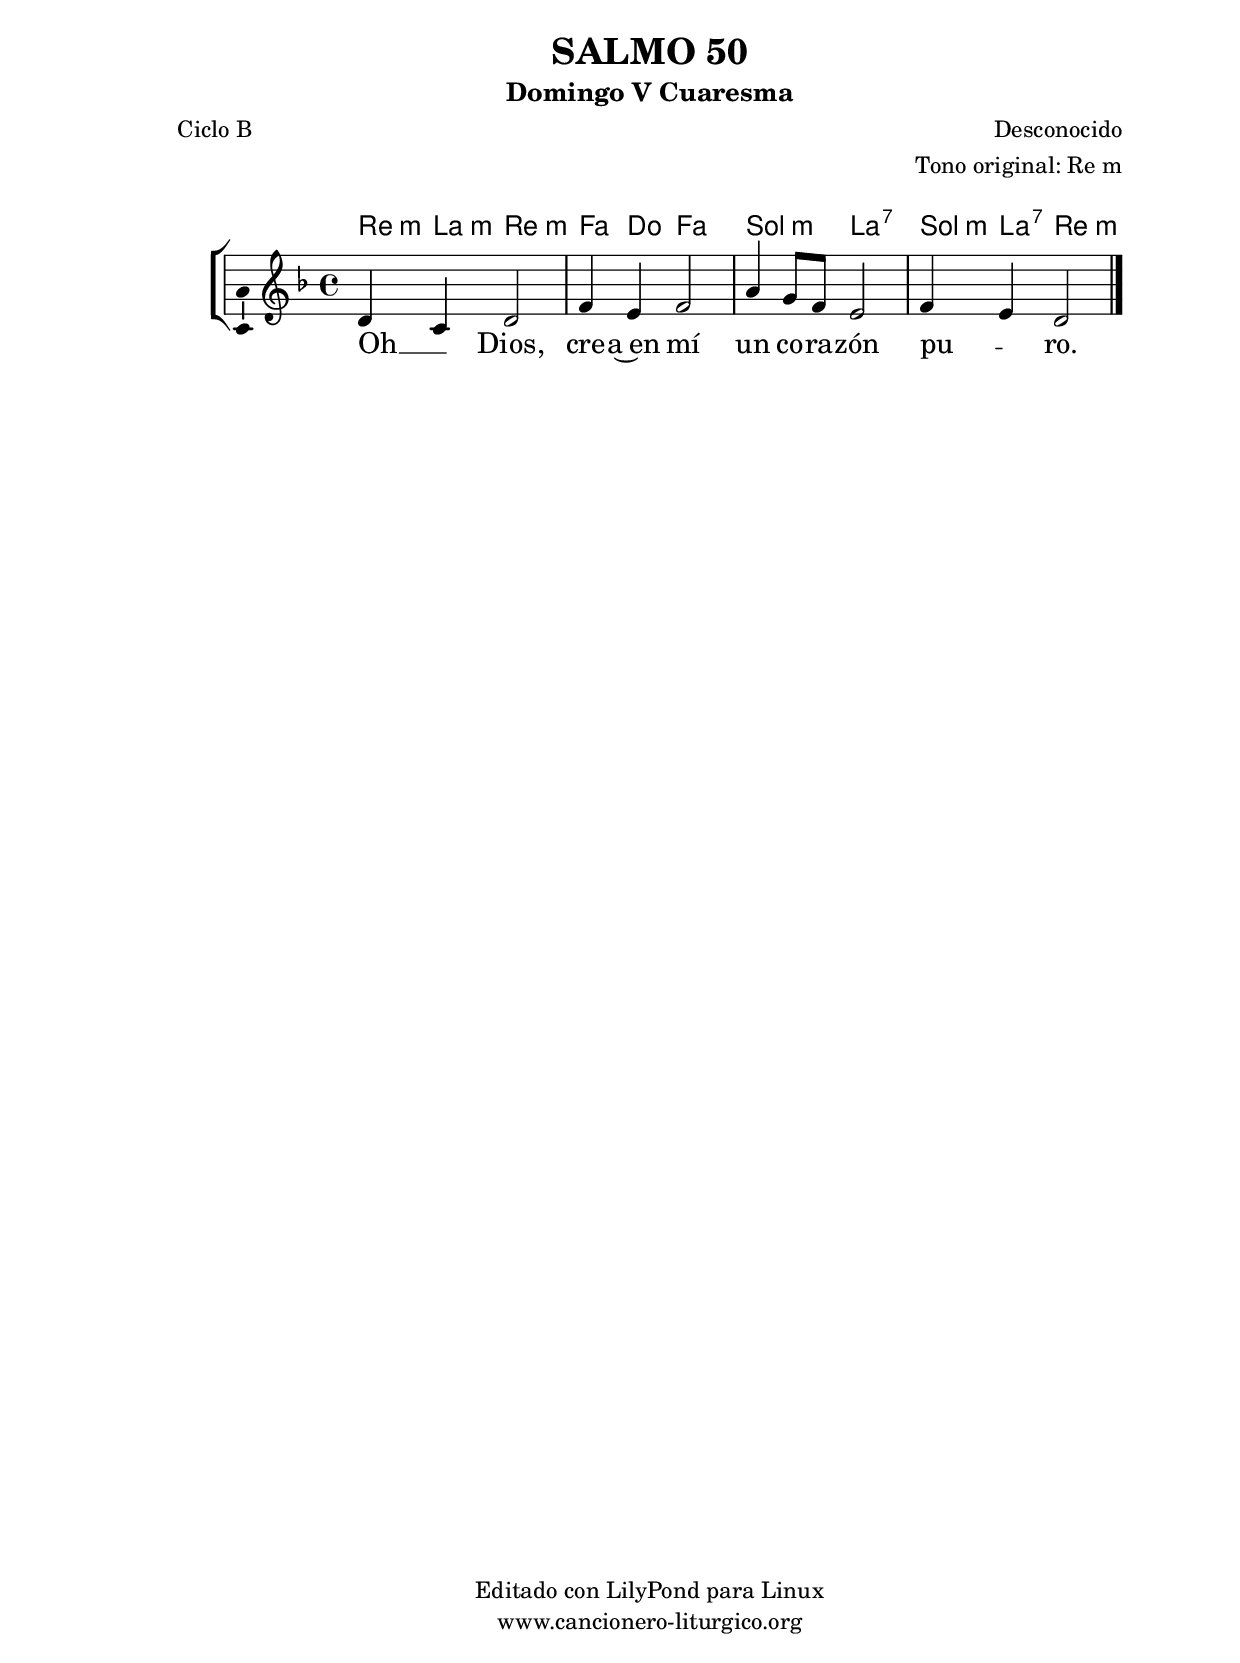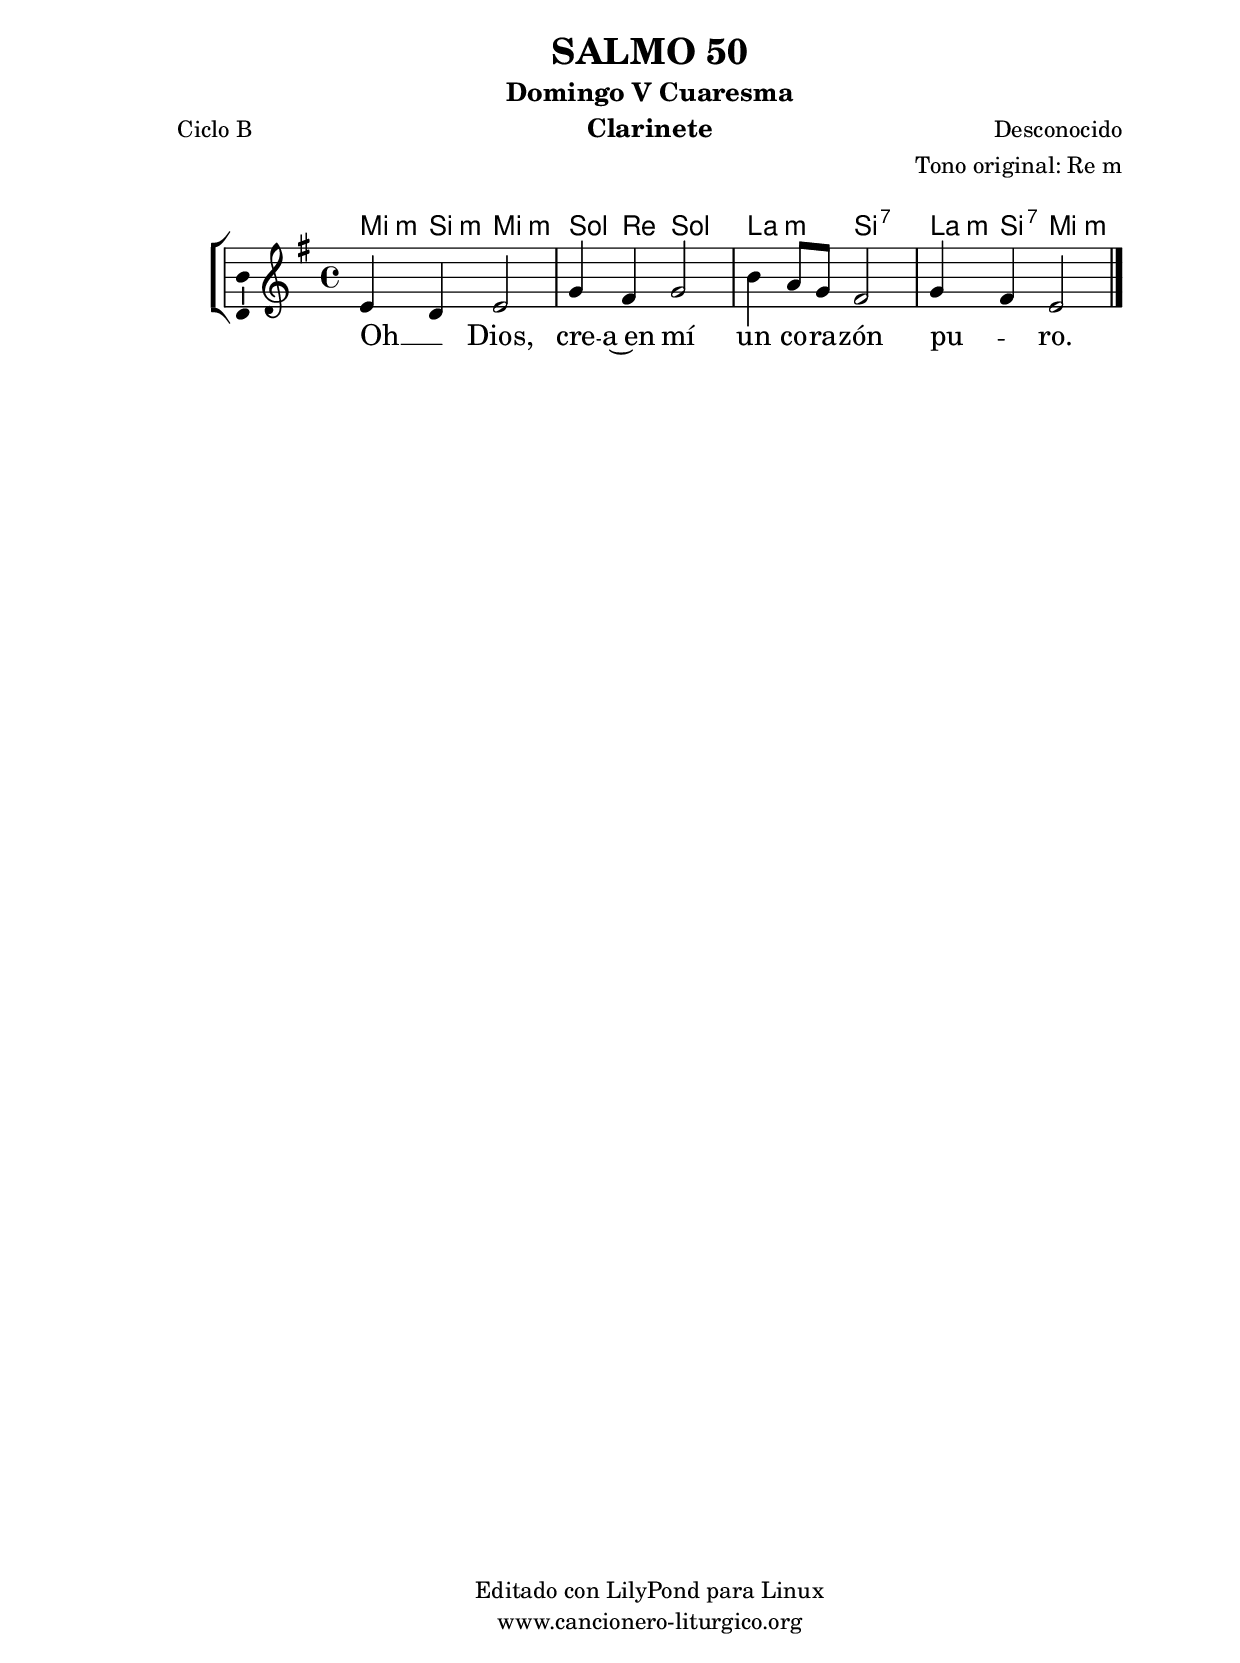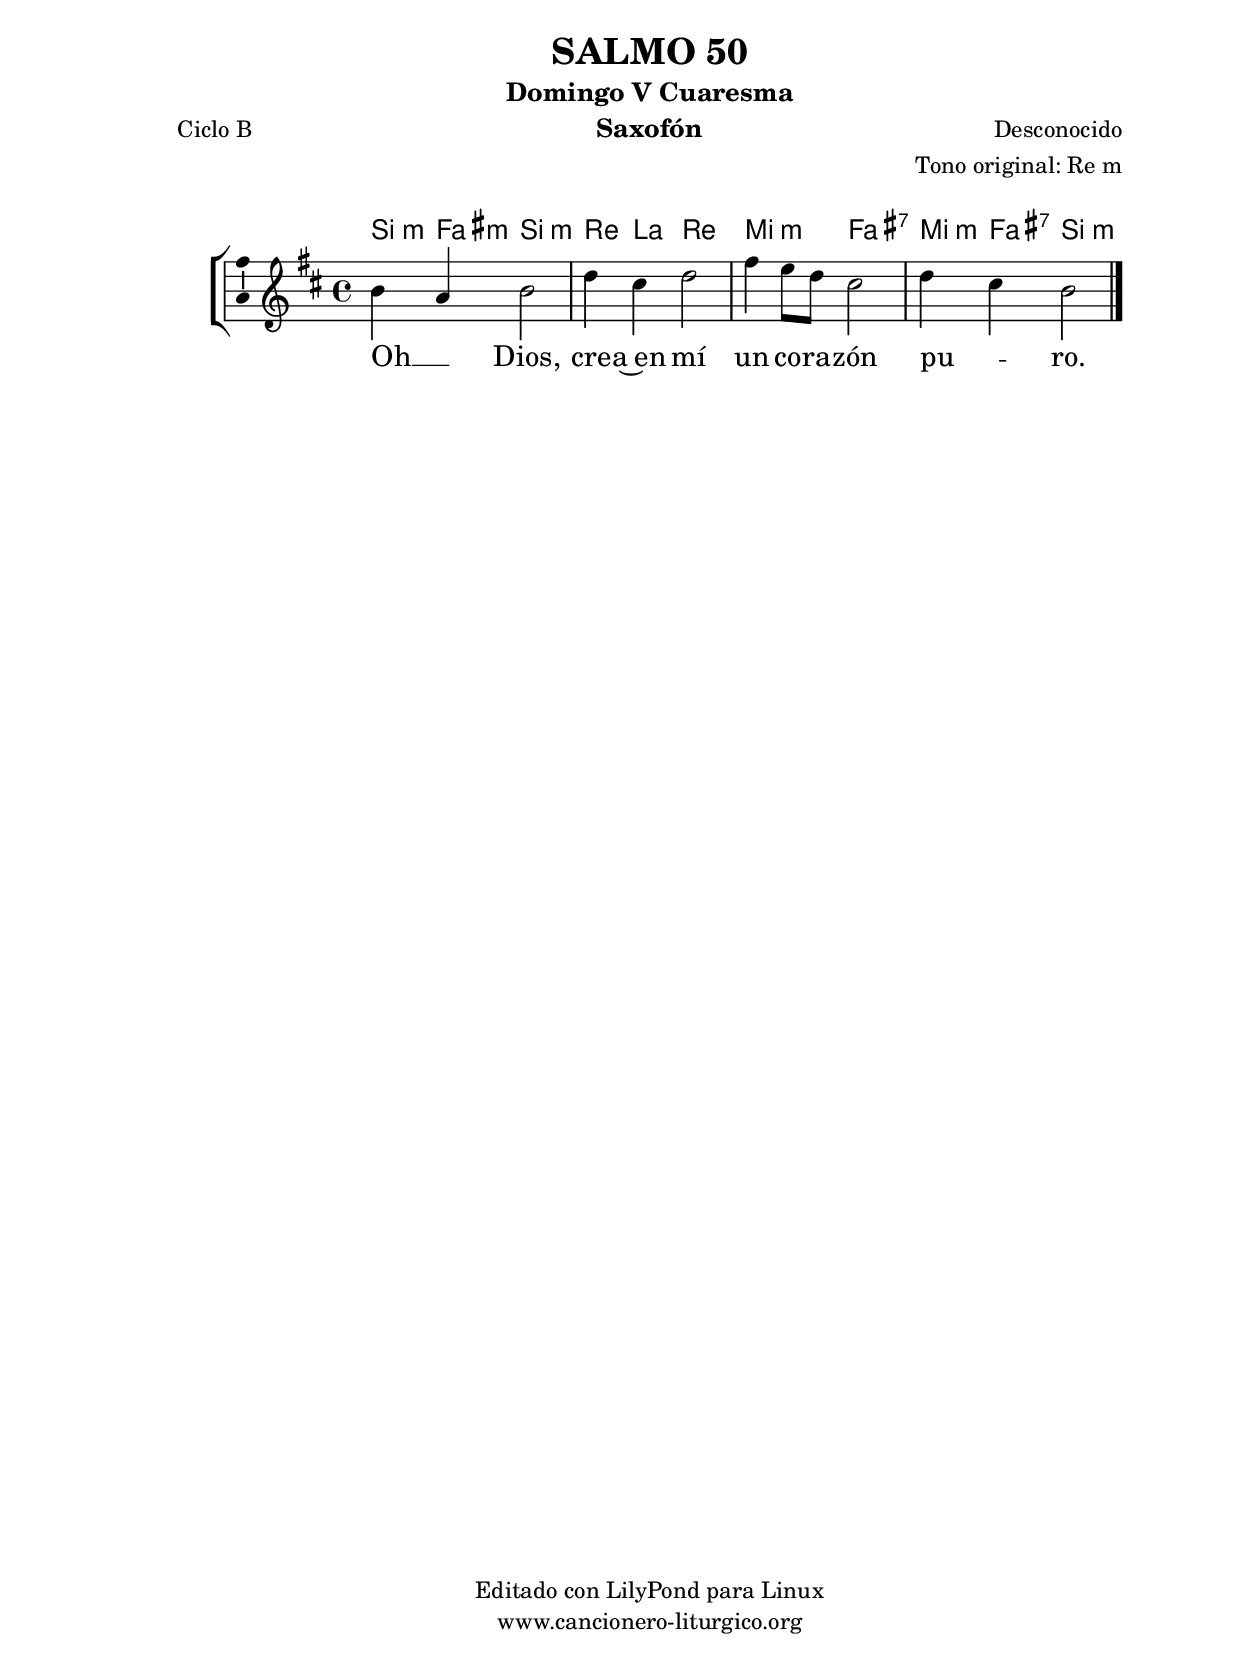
%
%para convertir .midi en .wav:
%timidity filename.midi -Ow -o finename.wav
%
%
%Para convertir de .wav a .mp3:
%lame -h -m j filename.wav
%
%
%para escuchar el midi:
%timidity nombrefichero.midi
%


%versión de lilypond para la que se ha escrito esta partitura:
\version "2.16.0"

	%Tamaño papel
	#(set-default-paper-size "a4")
	%Tamaño partitura
	#(set-global-staff-size 20)
	%No responde al pulsar sobre una nota
	#(ly:set-option 'point-and-click #f)

%parámetros del encabezamiento:
\header {
	title = "SALMO 50"
	subtitle = "Domingo V Cuaresma"
	composer = "Desconocido"
	poet = "Ciclo B"
	meter = ""
	arranger = "Tono original: Re m"
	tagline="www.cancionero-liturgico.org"
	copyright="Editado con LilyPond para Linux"
	tiempo = "Cuaresma"
	usos = "Salmo"
	letra = "Oh Dios, crea en mí un corazón puro."
	}

%parámetros asociados al papel:
\paper  {
	oddHeaderMarkup = \markup {\fill-line { \on-the-fly #not-first-page \fromproperty #'header:title \on-the-fly #not-first-page \fromproperty #'header:composer }}
	evenHeaderMarkup = \markup {\fill-line { \fromproperty #'header:composer \fromproperty #'header:title }}
	#(set-paper-size "a4")
	print-page-number = ##f
	first-page-number = 1
	print-first-page-number = ##f
%	head-separation = 3.0 \cm
	top-margin = 2.0 \cm
	bottom-margin = 0.5\cm
%%%	bottom-margin = -1.0\cm
	left-margin = 3.0 \cm
	line-width = 16.0 \cm 
	indent = 8\mm
	interscoreline = 2.\mm
	between-system-space = 15\mm
%	para que las partituras no llenen la hoja:
	ragged-bottom = ##t
%	idem para la última hoja:
	ragged-last-bottom = ##f
%	para que las partituras llenen el ancho del papel:
	ragged-last = ##f
	after-title-space = 2.5 \cm
%page-count=1
system-count=1

	%Flexible Vertical Spacing
%	markup-markup-spacing =
%	#'((basic-distance . 15) (minimum-distance . 15) (padding . 3))
	markup-system-spacing =
	#'((basic-distance . 15) (minimum-distance . 15) (padding . 3))
	system-system-spacing =
	#'((basic-distance . 15) (minimum-distance . 15) (padding . 3))
	score-system-spacing =
	#'((basic-distance . 15) (minimum-distance . 15) (padding . 5))
%	top-system-spacing = % header
%	#'((basic-distance . 8) (minimum-distance . 0) (padding . 3))
%	top-markup-spacing =
%	#'((basic-distance . 20) (minimum-distance . 20) (padding . 3))
	last-bottom-spacing = % footer
	#'((basic-distance . 5) (minimum-distance . 5) (padding . 3))
%	score-markup-spacing =
%	#'((basic-distance . 16) (minimum-distance . 13) (padding . 3))

	}


%parámetros que afectan a toda la partitura:
global =  {
	%clave de sol (G):
	\clef G
	%armadura:
%	\transpose f e
	\key d \minor
	\tempo 4=100
	\set Score.tempoHideNote = ##t
	}


acordes = {
	\italianChords
	\chordmode {
%	\transpose f e
{

d4:m a:m d2:m f4 c f2 g2:m a:7 g4:m a:7 d2:m

	}
	}
}

melodia = 
%	\transpose f e
{
	\relative c'{
	\time 4/4

d4 c d2
f4 e f2
a4 g8 f e2
f4 e d2

	\bar "|."
	}
	}


texto = \lyricmode {
Oh __ _ Dios, cre -- a~en mí un co -- ra -- zón pu -- _ ro.
	}


acordesStaff = \context ChordNames = acordesStaff <<
	\set chordChanges = ##t
	\acordes
	>>


vozStaff = \context Voice = vozStaff
\with {\consists "Ambitus_engraver"}
<<
%	\set Staff.instrumentName = ""
%	\set Staff.shortInstrumentName = ""
%	\set Staff.midiInstrument = #"clarinet"
%	\set Staff.midiInstrument = #"cello"
%	\set Staff.midiInstrument = #"flute"
	\set Staff.midiInstrument = #"electric guitar (jazz)"
%	\set Staff.midiInstrument = #"english horn"
%	\set Staff.midiInstrument = #"violin"
%	\set Staff.midiInstrument = #"glockenspiel"
	\set Staff.midiMinimumVolume = #0.7
	\set Staff.midiMaximumVolume = #0.9
	\global
	\melodia
	>>


textoStaff = \context Lyrics = textoStaff <<
	\lyricsto vozStaff \texto
	>>

\book {
	\score {
		\context ChoirStaff {
			\override StaffGroup.SystemStartBracket #'collapse-height = #1
			\override Score.SystemStartBar #'collapse-height = #1
			<<
			\acordesStaff
			\vozStaff
			\textoStaff
			>>
			}
		\layout {
	    		\context {
				\Lyrics
				\override LyricText #'font-size = #2
				}
	   		 \context {
				\Score
				%fontSize = #3
				\override StaffSymbol #'staff-space = #(magstep +3)
				%\override Beam #'thickness = #0.55
				%\override SpacingSpanner #'spacing-increment = #1.0
				%\override Slur #'height-limit = #1.5
				}
			}
		}
	\score {
		\unfoldRepeats
		\context ChoirStaff {
			<<
			\acordesStaff
			\vozStaff
			>>
			}
		\midi {
	  		\context {
	  			\Score
				tempoWholesPerMinute = #(ly:make-moment 70 4)
				}
			}
		}
	}

%Partitura para clarinete
#(define output-suffix "C")
\book {
	\header{
		instrument = "Clarinete"
		}
	\score {
		\context ChoirStaff {
			\override StaffGroup.SystemStartBracket #'collapse-height = #1
			\override Score.SystemStartBar #'collapse-height = #1
\transpose c d
			<<
			\acordesStaff
			\vozStaff
			\textoStaff
			>>
			}
		\layout {
	    		\context {
				\Lyrics
				\override LyricText #'font-size = #2
				}
	   		 \context {
				\Score
				%fontSize = #3
				\override StaffSymbol #'staff-space = #(magstep +3)
				%\override Beam #'thickness = #0.55
				%\override SpacingSpanner #'spacing-increment = #1.0
				%\override Slur #'height-limit = #1.5
				}
			}
		}
	}

%Partitura para saxofón
#(define output-suffix "S")
\book {
	\header{
		instrument = "Saxofón"
		}
	\score {
		\context ChoirStaff {
			\override StaffGroup.SystemStartBracket #'collapse-height = #1
			\override Score.SystemStartBar #'collapse-height = #1
\transpose c a
			<<
			\acordesStaff
			\vozStaff
			\textoStaff
			>>
			}
		\layout {
	    		\context {
				\Lyrics
				\override LyricText #'font-size = #2
				}
	   		 \context {
				\Score
				%fontSize = #3
				\override StaffSymbol #'staff-space = #(magstep +3)
				%\override Beam #'thickness = #0.55
				%\override SpacingSpanner #'spacing-increment = #1.0
				%\override Slur #'height-limit = #1.5
				}
			}
		}
	}

